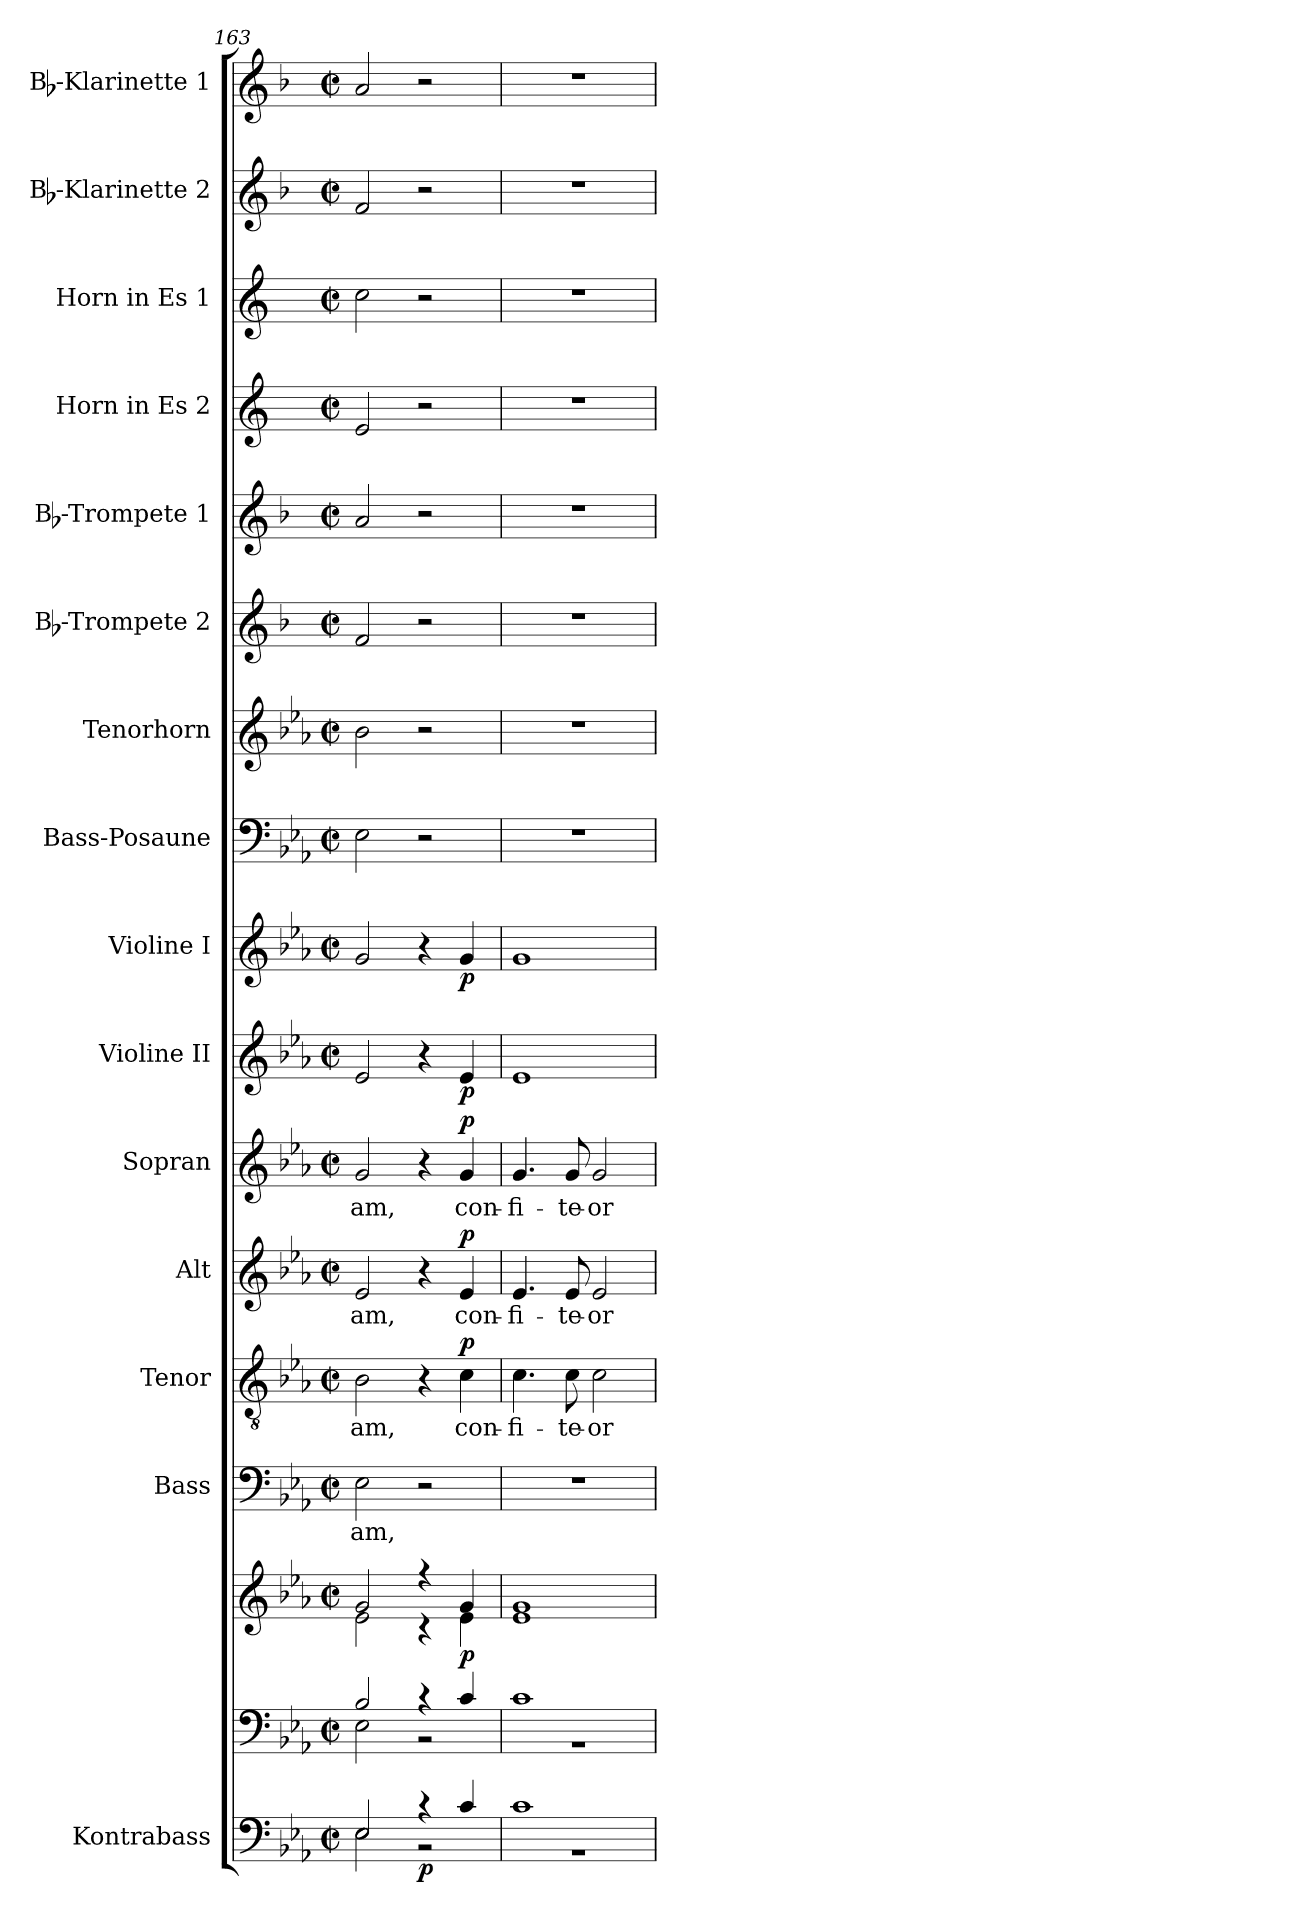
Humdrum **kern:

**kern	**dynam	**kern	**kern	**dynam	**kern	**text	**kern	**text	**dynam	**kern	**text	**dynam	**kern	**text	**dynam	**kern	**dynam	**kern	**dynam	**kern	**kern	**kern	**kern	**kern	**kern	**kern	**kern
*part16	*part16	*part15	*part15	*part15	*part14	*part14	*part13	*part13	*part13	*part12	*part12	*part12	*part11	*part11	*part11	*part10	*part10	*part9	*part9	*part8	*part7	*part6	*part5	*part4	*part3	*part2	*part1
*staff17	*staff17	*staff16	*staff15	*staff15/16	*staff14	*staff14	*staff13	*staff13	*staff13	*staff12	*staff12	*staff12	*staff11	*staff11	*staff11	*staff10	*staff10	*staff9	*staff9	*staff8	*staff7	*staff6	*staff5	*staff4	*staff3	*staff2	*staff1
*I"Kontrabass	*	*	*	*	*I"Bass	*	*I"Tenor	*	*	*I"Alt	*	*	*I"Sopran	*	*	*I"Violine II	*	*I"Violine I	*	*I"Bass-Posaune	*I"Tenorhorn	*I"Bb-Trompete 2	*I"Bb-Trompete 1	*I"Horn in Es 2	*I"Horn in Es 1	*I"Bb-Klarinette 2	*I"Bb-Klarinette 1
*I'Kb.	*	*	*	*	*I'B.	*	*I'T.	*	*	*I'A.	*	*	*I'S.	*	*	*I'Vl. II	*	*I'Vl. I	*	*I'B. Pos.	*I'T. Hrn.	*I'Bb Trp. 2	*I'Bb Trp. 1	*	*	*I'Bb Kl. 2	*I'Bb Kl. 1
*clefF4	*	*clefF4	*clefG2	*	*clefF4	*	*clefGv2	*	*	*clefG2	*	*	*clefG2	*	*	*clefG2	*	*clefG2	*	*clefF4	*clefG2	*clefG2	*clefG2	*clefG2	*clefG2	*clefG2	*clefG2
*ITrd7c12	*	*	*	*	*	*	*	*	*	*	*	*	*	*	*	*	*	*	*	*	*ITrd8c14	*ITrd1c2	*ITrd1c2	*ITrd5c9	*ITrd5c9	*ITrd1c2	*ITrd1c2
*k[b-e-a-]	*	*k[b-e-a-]	*k[b-e-a-]	*	*k[b-e-a-]	*	*k[b-e-a-]	*	*	*k[b-e-a-]	*	*	*k[b-e-a-]	*	*	*k[b-e-a-]	*	*k[b-e-a-]	*	*k[b-e-a-]	*k[b-e-a-]	*k[b-e-a-]	*k[b-e-a-]	*k[b-e-a-]	*k[b-e-a-]	*k[b-e-a-]	*k[b-e-a-]
*E-:	*	*E-:	*E-:	*	*E-:	*	*E-:	*	*	*E-:	*	*	*E-:	*	*	*E-:	*	*E-:	*	*E-:	*E-:	*E-:	*E-:	*E-:	*E-:	*E-:	*E-:
*M2/2	*	*M2/2	*M2/2	*	*M2/2	*	*M2/2	*	*	*M2/2	*	*	*M2/2	*	*	*M2/2	*	*M2/2	*	*M2/2	*M2/2	*M2/2	*M2/2	*M2/2	*M2/2	*M2/2	*M2/2
*met(c|)	*	*met(c|)	*met(c|)	*	*met(c|)	*	*met(c|)	*	*	*met(c|)	*	*	*met(c|)	*	*	*met(c|)	*	*met(c|)	*	*met(c|)	*met(c|)	*met(c|)	*met(c|)	*met(c|)	*met(c|)	*met(c|)	*met(c|)
=163	=163	=163	=163	=163	=163	=163	=163	=163	=163	=163	=163	=163	=163	=163	=163	=163	=163	=163	=163	=163	=163	=163	=163	=163	=163	=163	=163
*^	*	*^	*^	*	*	*	*	*	*	*	*	*	*	*	*	*	*	*	*	*	*	*	*	*	*	*	*
!	!	!	!	!	!	!	!	!	!LO:LY:b	!	!LO:LY:b	!	!	!LO:LY:b	!	!	!LO:LY:b	!	!	!	!	!	!	!	!	!	!	!	!	!
2EE-/	2EE-\	.	2B-/	2E-\	2g/	2e-\	.	2E-\	-am,	2B-\	-am,	.	2e-/	-am,	.	2g/	-am,	.	2e-/	.	2g/	.	2E-\	2B-\	2e-/	2g/	2G/	2e-\	2e-/	2g/
!	!	!LO:DY:b	!	!	!	!	!	!	!	!	!	!	!	!	!	!	!	!	!	!	!	!	!	!	!	!	!	!	!	!
4rc	2rBB	p	4rc	2rBB	4r	4r	.	2r	.	4r	.	.	4r	.	.	4r	.	.	4r	.	4r	.	2r	2r	2r	2r	2r	2r	2r	2r
!	!	!	!	!	!	!	!LO:DY:b	!	!	!	!LO:LY:b	!LO:DY:a	!	!LO:LY:b	!LO:DY:a	!	!LO:LY:b	!LO:DY:a	!	!LO:DY:b	!	!LO:DY:b	!	!	!	!	!	!	!	!
4C/	.	.	4c/	.	4g/	4e-\	p	.	.	4c\	con-	p	4e-/	con-	p	4g/	con-	p	4e-/	p	4g/	p	.	.	.	.	.	.	.	.
!!LO:PB:g=z
=164	=164	=164	=164	=164	=164	=164	=164	=164	=164	=164	=164	=164	=164	=164	=164	=164	=164	=164	=164	=164	=164	=164	=164	=164	=164	=164	=164	=164	=164	=164
!	!	!	!	!	!	!	!	!	!	!	!LO:LY:b	!	!	!LO:LY:b	!	!	!LO:LY:b	!	!	!	!	!	!	!	!	!	!	!	!	!
1C	1rBB	.	1c	1rBB	1g	1e-	.	1r	.	4.c\	-fi-	.	4.e-/	-fi-	.	4.g/	-fi-	.	1e-	.	1g	.	1r	1r	1r	1r	1r	1r	1r	1r
!	!	!	!	!	!	!	!	!	!	!	!LO:LY:b	!	!	!LO:LY:b	!	!	!LO:LY:b	!	!	!	!	!	!	!	!	!	!	!	!	!
.	.	.	.	.	.	.	.	.	.	8c\	-te-	.	8e-/	-te-	.	8g/	-te-	.	.	.	.	.	.	.	.	.	.	.	.	.
!	!	!	!	!	!	!	!	!	!	!	!LO:LY:b	!	!	!LO:LY:b	!	!	!LO:LY:b	!	!	!	!	!	!	!	!	!	!	!	!	!
.	.	.	.	.	.	.	.	.	.	2c\	-or	.	2e-/	-or	.	2g/	-or	.	.	.	.	.	.	.	.	.	.	.	.	.
*v	*v	*	*	*	*	*	*	*	*	*	*	*	*	*	*	*	*	*	*	*	*	*	*	*	*	*	*	*	*	*
*	*	*v	*v	*	*	*	*	*	*	*	*	*	*	*	*	*	*	*	*	*	*	*	*	*	*	*	*	*	*
*	*	*	*v	*v	*	*	*	*	*	*	*	*	*	*	*	*	*	*	*	*	*	*	*	*	*	*	*	*
=	=	=	=	=	=	=	=	=	=	=	=	=	=	=	=	=	=	=	=	=	=	=	=	=	=	=	=
*-	*-	*-	*-	*-	*-	*-	*-	*-	*-	*-	*-	*-	*-	*-	*-	*-	*-	*-	*-	*-	*-	*-	*-	*-	*-	*-	*-
